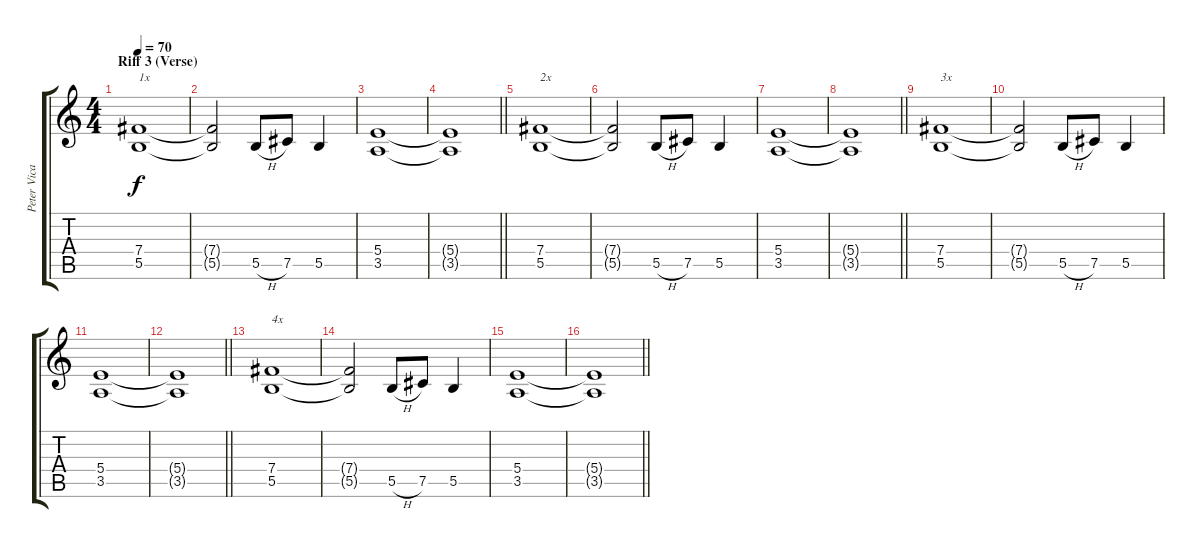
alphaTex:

\track ("Peter Vicar" "Peter Vica") {instrument distortionguitar}
\staff {score tabs}
\tuning (Db4 Ab3 E3 B2 Gb2 Db2) {hide}
\ts (4 4)
\section ("" "Riff 3 (Verse)")
\tempo 70
\clef g2
\ks c
(7.4 5.5).1{txt "1x" dy f} |
(7.4{t} 5.5{t}).2 5.5{h}.8 7.5.8 5.5.4 |
(5.4 3.5).1 |
\barLineRight lightlight
(5.4{t} 3.5{t}).1 |
(7.4 5.5).1{txt "2x"} |
(7.4{t} 5.5{t}).2 5.5{h}.8 7.5.8 5.5.4 |
(5.4 3.5).1 |
\barLineRight lightlight
(5.4{t} 3.5{t}).1 |
(7.4 5.5).1{txt "3x"} |
(7.4{t} 5.5{t}).2 5.5{h}.8 7.5.8 5.5.4 |
(5.4 3.5).1 |
\barLineRight lightlight
(5.4{t} 3.5{t}).1 |
(7.4 5.5).1{txt "4x"} |
(7.4{t} 5.5{t}).2 5.5{h}.8 7.5.8 5.5.4 |
(5.4 3.5).1 |
\barLineRight lightlight
(5.4{t} 3.5{t}).1
